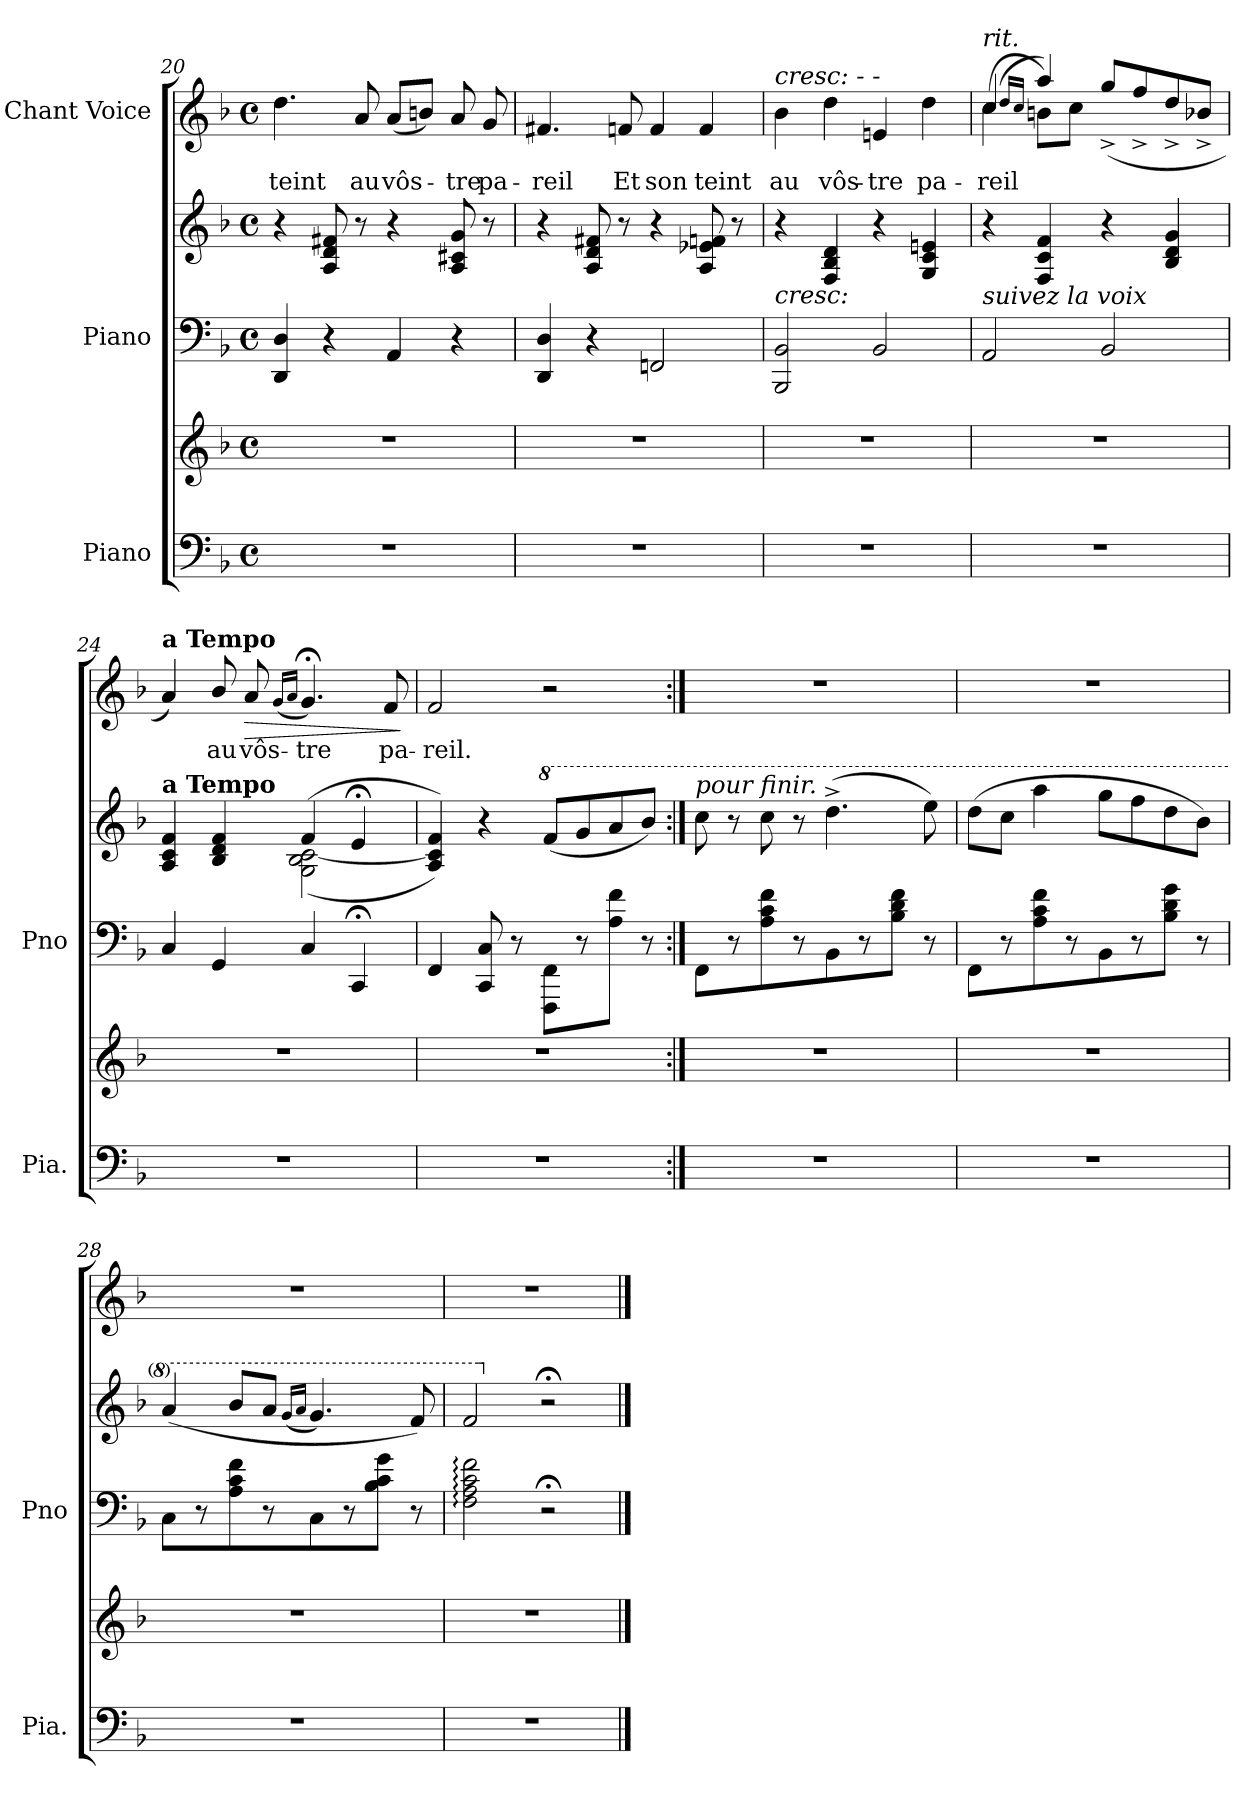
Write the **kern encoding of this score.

**kern	**kern	**kern	**kern	**kern	**text	**dynam
*part3	*part3	*part2	*part2	*part1	*part1	*part1
*staff5	*staff4	*staff3	*staff2	*staff1	*staff1	*staff1
*I"Piano	*	*I"Piano	*	*I"Chant Voice	*	*
*I'Pia.	*	*I'Pno	*	*	*	*
*clefF4	*clefG2	*clefF4	*clefG2	*clefG2	*	*
*k[b-]	*k[b-]	*k[b-]	*k[b-]	*k[b-]	*	*
*M4/4	*M4/4	*M4/4	*M4/4	*M4/4	*	*
*met(c)	*met(c)	*met(c)	*met(c)	*met(c)	*	*
=20	=20	=20	=20	=20	=20	=20
1r	1r	4DD/ 4D/	4r	4.dd\	teint	.
.	.	4r	8A/ 8d/ 8f#X/	.	.	.
.	.	.	8r	8a/	au	.
.	.	4AA/	4r	(8a/L	vôs-	.
.	.	.	.	8bn/J)	.	.
.	.	4r	8A/ 8c#X/ 8g/	8a/	-tre	.
.	.	.	8r	8g/	pa-	.
=21	=21	=21	=21	=21	=21	=21
1r	1r	4DD/ 4D/	4r	4.f#X/	-reil	.
.	.	4r	8A/ 8d/ 8f#X/	.	.	.
.	.	.	8r	8fn/	Et	.
.	.	2FFn/	4r	4f/	son	.
.	.	.	8A/ 8e-X/ 8fn/	4f/	teint	.
.	.	.	8r	.	.	.
=22	=22	=22	=22	=22	=22	=22
!	!	!	!	!LO:TX:a:i:t=cresc&colon;   -              -	!	!
!	!	!	!LO:TX:b:i:t=cresc&colon;	!	!	!
1r	1r	2BBB-/ 2BB-/	4r	4b-\	au	.
.	.	.	4F/ 4B-/ 4d/	4dd\	vôs-	.
.	.	2BB-/	4r	4en/	-tre	.
.	.	.	4G/ 4c/ 4en/	4dd\	pa-	.
=23	=23	=23	=23	=23	=23	=23
*	*	*	*	*^	*	*
!	!	!	!	!LO:TX:a:i:t=rit.	!	!	!
!	!	!LO:TX:a:i:t=suivez  la  voix	!	!	!	!	!
1r	1r	2AA/	4r	(4cc/	(4cc\	-reil	.
.	.	.	.	.	16qdd/LL	.	.
.	.	.	.	.	16qcc/JJ	.	.
.	.	.	4F/ 4c/ 4f/	4aa/)	8bn\L)	.	.
.	.	.	.	.	8cc\J	.	.
.	.	2BB-/	4r	(8gg^>/L	2ryy	.	.
.	.	.	.	8ff^>/	.	.	.
.	.	.	4B-/ 4d/ 4g/	8dd^>/	.	.	.
.	.	.	.	8b-X^>/J	.	.	.
*	*	*	*	*v	*v	*	*
=24	=24	=24	=24	=24	=24	=24
*	*	*	*^	*	*	*
!	!	!	!	!	!LO:TX:a:B:t=a Tempo	!	!
!	!	!	!LO:TX:a:B:t=a Tempo	!	!	!	!
1r	1r	4C/	4A/ 4c/ 4f/	2ryy	4a/)	.	.
.	.	4GG/	4B-/ 4d/ 4f/	.	8b-/	au	.
!	!	!	!	!	!	!	!LO:HP:b
.	.	.	.	.	8a/	vôs-	>
.	.	.	.	.	(16qg/LL	.	.
.	.	.	.	.	16qa/JJ	.	.
.	.	4C/	4f/	((2G\ 2B-\ [2c\	4.g;</)	-tre	.
.	.	4CC;/	4e;</	.	.	.	.
.	.	.	.	.	8f/	pa-	.
*	*	*	*v	*v	*	*	*
.	.	.	.	.	.	]
=25	=25	=25	=25	=25	=25	=25
1r	1r	4FF/	4A/ 4c/] 4f/))	2f/	-reil.	.
.	.	8CC/ 8C/	4r	.	.	.
.	.	8r	.	.	.	.
*	*	*	*8va	*	*	*
.	.	8FFF\ 8FF\L	(8ff/L	2r	.	.
.	.	8r	8gg/	.	.	.
.	.	8A\ 8f\J	8aa/	.	.	.
.	.	8r	8bb-/J)	.	.	.
=26:|!	=26:|!	=26:|!	=26:|!	=26:|!	=26:|!	=26:|!
!	!	!	!LO:TX:a:i:t=pour finir.	!	!	!
1r	1r	8FF\L	8ccc\	1r	.	.
.	.	8r	8r	.	.	.
.	.	8A\ 8c\ 8f\	8ccc\	.	.	.
.	.	8r	8r	.	.	.
.	.	8BB-\	(4.ddd^\	.	.	.
.	.	8r	.	.	.	.
.	.	8B-\ 8d\ 8f\J	.	.	.	.
.	.	8r	8eee\)	.	.	.
=27	=27	=27	=27	=27	=27	=27
1r	1r	8FF\L	(8ddd\L	1r	.	.
.	.	8r	8ccc\J	.	.	.
.	.	8A\ 8c\ 8f\	4aaa\	.	.	.
.	.	8r	.	.	.	.
.	.	8BB-\	8ggg\L	.	.	.
.	.	8r	8fff\	.	.	.
.	.	8B-\ 8d\ 8g\J	8ddd\	.	.	.
.	.	8r	8bb-\J)	.	.	.
=28	=28	=28	=28	=28	=28	=28
1r	1r	8C\L	(>4aa/	1r	.	.
.	.	8r	.	.	.	.
.	.	8A\ 8c\ 8f\	8bb-/L	.	.	.
.	.	8r	8aa/J	.	.	.
.	.	.	(16qgg/LL	.	.	.
.	.	.	16qaa/JJ	.	.	.
.	.	8C\	4.gg/)	.	.	.
.	.	8r	.	.	.	.
.	.	8B-\ 8c\ 8g\J	.	.	.	.
.	.	8r	8ff/)	.	.	.
=29	=29	=29	=29	=29	=29	=29
1r	1r	2F\: 2A\: 2c\: 2f\:	2ff/	1r	.	.
*	*	*	*X8va	*	*	*
.	.	2r;<	2r;<	.	.	.
==	==	==	==	==	==	==
*-	*-	*-	*-	*-	*-	*-
